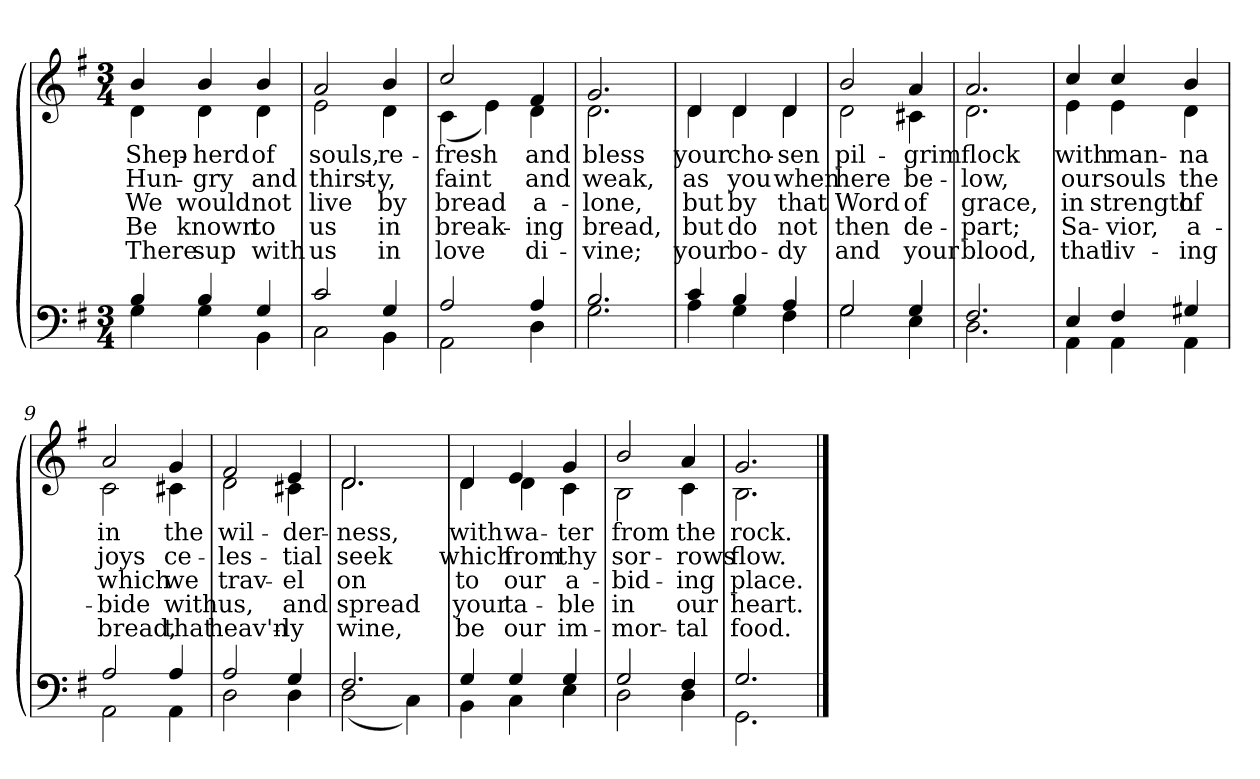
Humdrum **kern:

**kern	**kern	**text	**text	**text	**text	**text
*part2	*part1	*part1	*part1	*part1	*part1	*part1
*staff2	*staff1	*staff1	*staff1	*staff1	*staff1	*staff1
*clefF4	*clefG2	*	*	*	*	*
*k[f#]	*k[f#]	*	*	*	*	*
*M3/4	*M3/4	*	*	*	*	*
=1	=1	=1	=1	=1	=1	=1
*^	*	*	*	*	*	*
!	!	!LO:TX:b:i:t=Verse	!	!	!	!	!
!	!	!	!LO:LY:b	!LO:LY:b	!LO:LY:b	!LO:LY:b	!LO:LY:b
*	*	*^	*	*	*	*	*
4B/	4G\	4b/	4d\	Shep-	Hun-	We	Be	There
!	!	!	!	!LO:LY:b	!LO:LY:b	!LO:LY:b	!LO:LY:b	!LO:LY:b
4B/	4G\	4b/	4d\	-herd	-gry	would	known	sup
!	!	!	!	!LO:LY:b	!LO:LY:b	!LO:LY:b	!LO:LY:b	!LO:LY:b
4G/	4BB\	4b/	4d\	of	and	not	to	with
=2	=2	=2	=2	=2	=2	=2	=2	=2
!	!	!	!	!LO:LY:b	!LO:LY:b	!LO:LY:b	!LO:LY:b	!LO:LY:b
2c/	2C\	2a/	2e\	souls,	thirst-	live	us	us
!	!	!	!	!LO:LY:b	!LO:LY:b	!LO:LY:b	!LO:LY:b	!LO:LY:b
4G/	4BB\	4b/	4d\	re-	-y,	by	in	in
=3	=3	=3	=3	=3	=3	=3	=3	=3
!	!	!	!	!LO:LY:b	!LO:LY:b	!LO:LY:b	!LO:LY:b	!LO:LY:b
2A/	2AA\	2cc/	(<4c\	-fresh	faint	bread	break-	love
.	.	.	4e\)	.	.	.	.	.
!	!	!	!	!LO:LY:b	!LO:LY:b	!LO:LY:b	!LO:LY:b	!LO:LY:b
4A/	4D\	4f#/	4d\	and	and	a-	-ing	di-
=4	=4	=4	=4	=4	=4	=4	=4	=4
!	!	!	!	!LO:LY:b	!LO:LY:b	!LO:LY:b	!LO:LY:b	!LO:LY:b
2.B/	2.G\	2.g/	2.d\	bless	weak,	-lone,	bread,	-vine;
!!LO:LB:g=z	!!
=5	=5	=5	=5	=5	=5	=5	=5	=5
!	!	!	!	!LO:LY:b	!LO:LY:b	!LO:LY:b	!LO:LY:b	!LO:LY:b
4c/	4A\	4d/	4d\	your	as	but	but	your
!	!	!	!	!LO:LY:b	!LO:LY:b	!LO:LY:b	!LO:LY:b	!LO:LY:b
4B/	4G\	4d/	4d\	cho-	you	by	do	bo-
!	!	!	!	!LO:LY:b	!LO:LY:b	!LO:LY:b	!LO:LY:b	!LO:LY:b
4A/	4F#\	4d/	4d\	-sen	when	that	not	-dy
=6	=6	=6	=6	=6	=6	=6	=6	=6
!	!	!	!	!LO:LY:b	!LO:LY:b	!LO:LY:b	!LO:LY:b	!LO:LY:b
2G/	2G\	2b/	2d\	pil-	here	Word	then	and
!	!	!	!	!LO:LY:b	!LO:LY:b	!LO:LY:b	!LO:LY:b	!LO:LY:b
4G/	4E\	4a/	4c#X\	-grim	be-	of	de-	your
=7	=7	=7	=7	=7	=7	=7	=7	=7
!	!	!	!	!LO:LY:b	!LO:LY:b	!LO:LY:b	!LO:LY:b	!LO:LY:b
2.F#/	2.D\	2.a/	2.d\	flock	-low,	grace,	-part;	blood,
!!LO:LB:g=z	!!
=8	=8	=8	=8	=8	=8	=8	=8	=8
!	!	!	!	!LO:LY:b	!LO:LY:b	!LO:LY:b	!LO:LY:b	!LO:LY:b
4E/	4AA\	4cc/	4e\	with	our	in	Sa-	that
!	!	!	!	!LO:LY:b	!LO:LY:b	!LO:LY:b	!LO:LY:b	!LO:LY:b
4F#/	4AA\	4cc/	4e\	man-	souls	strength	-vior,	liv-
!	!	!	!	!LO:LY:b	!LO:LY:b	!LO:LY:b	!LO:LY:b	!LO:LY:b
4G#X/	4AA\	4b/	4d\	-na	the	of	a-	-ing
=9	=9	=9	=9	=9	=9	=9	=9	=9
!	!	!	!	!LO:LY:b	!LO:LY:b	!LO:LY:b	!LO:LY:b	!LO:LY:b
2A/	2AA\	2a/	2c\	in	joys	which	-bide	bread,
!	!	!	!	!LO:LY:b	!LO:LY:b	!LO:LY:b	!LO:LY:b	!LO:LY:b
4A/	4AA\	4g/	4c#X\	the	ce-	we	with	that
=10	=10	=10	=10	=10	=10	=10	=10	=10
!	!	!	!	!LO:LY:b	!LO:LY:b	!LO:LY:b	!LO:LY:b	!LO:LY:b
2A/	2D\	2f#/	2d\	wil-	-les-	trav-	us,	heav'n-
!	!	!	!	!LO:LY:b	!LO:LY:b	!LO:LY:b	!LO:LY:b	!LO:LY:b
4G/	4D\	4e/	4c#X\	-der-	-tial	-el	and	-ly
=11	=11	=11	=11	=11	=11	=11	=11	=11
!	!	!	!	!LO:LY:b	!LO:LY:b	!LO:LY:b	!LO:LY:b	!LO:LY:b
2.F#/	(<2D\	2.d/	2.d\	-ness,	seek	on	spread	wine,
.	4C\)	.	.	.	.	.	.	.
!!LO:LB:g=z	!!
=12	=12	=12	=12	=12	=12	=12	=12	=12
!	!	!	!	!LO:LY:b	!LO:LY:b	!LO:LY:b	!LO:LY:b	!LO:LY:b
4G/	4BB\	4d/	4d\	with	which	to	your	be
!	!	!	!	!LO:LY:b	!LO:LY:b	!LO:LY:b	!LO:LY:b	!LO:LY:b
4G/	4C\	4e/	4d\	wa-	from	our	ta-	our
!	!	!	!	!LO:LY:b	!LO:LY:b	!LO:LY:b	!LO:LY:b	!LO:LY:b
4G/	4E\	4g/	4c\	-ter	thy	a-	-ble	im-
=13	=13	=13	=13	=13	=13	=13	=13	=13
!	!	!	!	!LO:LY:b	!LO:LY:b	!LO:LY:b	!LO:LY:b	!LO:LY:b
2G/	2D\	2b/	2B\	from	sor-	-bid-	in	-mor-
!	!	!	!	!LO:LY:b	!LO:LY:b	!LO:LY:b	!LO:LY:b	!LO:LY:b
4F#/	4D\	4a/	4c\	the	-rows	-ing	our	-tal
=14	=14	=14	=14	=14	=14	=14	=14	=14
!	!	!	!	!LO:LY:b	!LO:LY:b	!LO:LY:b	!LO:LY:b	!LO:LY:b
2.G/	2.GG\	2.g/	2.B\	rock.	flow.	place.	heart.	food.
*v	*v	*	*	*	*	*	*	*
*	*v	*v	*	*	*	*	*
==	==	==	==	==	==	==
*-	*-	*-	*-	*-	*-	*-
